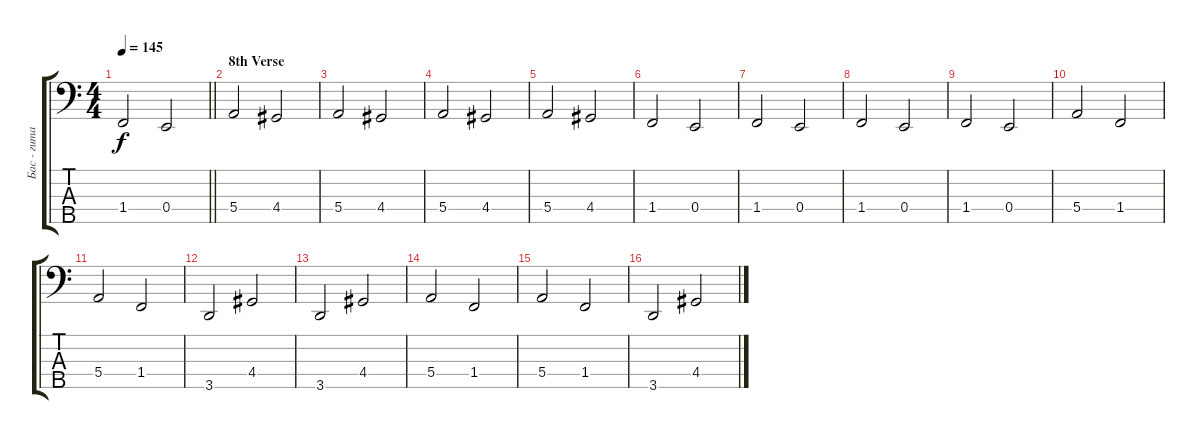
\track ("Бас - гитара" "Бас - гита") {instrument electricbassfinger}
\staff {score tabs}
\tuning (G2 D2 A1 E1 B0) {hide}
\ts (4 4)
\tempo 145
\clef f4
\barLineRight lightlight
\ks c
1.4.2{dy f} 0.4.2 |
\section ("" "8th Verse")
5.4.2 4.4.2 |
5.4.2 4.4.2 |
5.4.2 4.4.2 |
5.4.2 4.4.2 |
1.4.2 0.4.2 |
1.4.2 0.4.2 |
1.4.2 0.4.2 |
1.4.2 0.4.2 |
5.4.2 1.4.2 |
5.4.2 1.4.2 |
3.5.2 4.4.2 |
3.5.2 4.4.2 |
5.4.2 1.4.2 |
5.4.2 1.4.2 |
3.5.2 4.4.2
